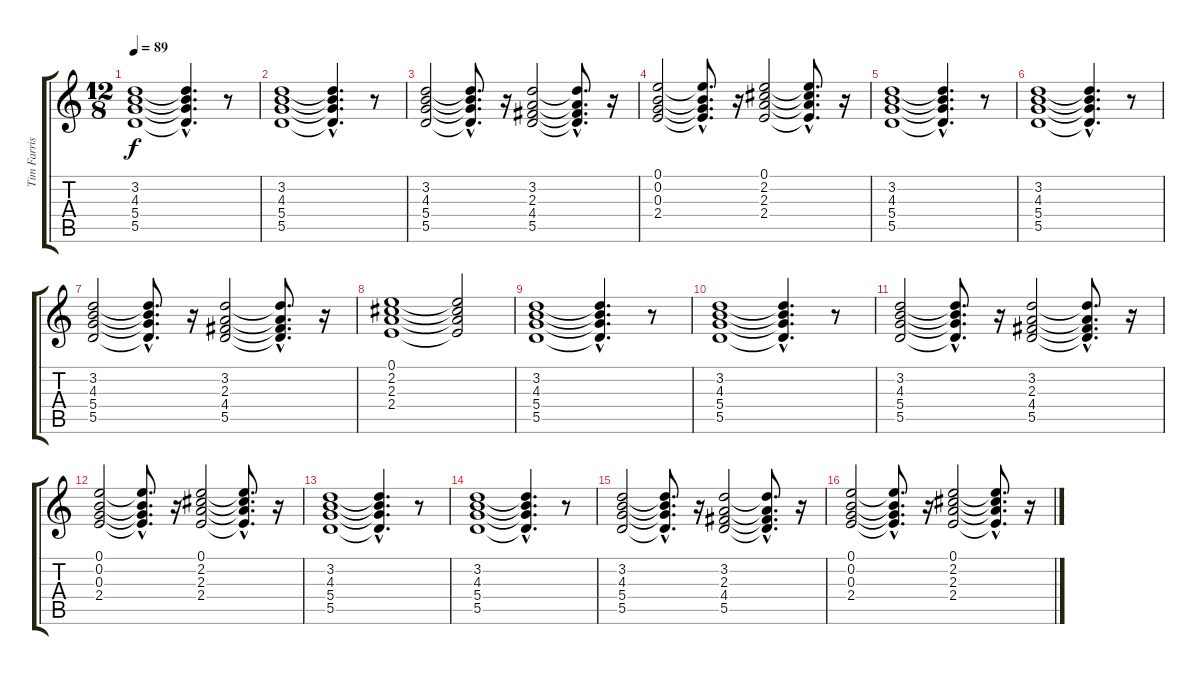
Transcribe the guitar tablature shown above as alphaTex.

\track ("Tim Farriss" "Tim Farris") {instrument acousticguitarsteel}
\staff {score tabs}
\tuning (E4 B3 G3 D3 A2 E2) {hide}
\ts (12 8)
\tempo 89
\clef g2
\ks c
(3.2 4.3 5.4 5.5).1{dy f} (3.2{hac t} 4.3{hac t} 5.4{hac t} 5.5{hac t}).4{d} r.8 |
(3.2 4.3 5.4 5.5).1 (3.2{hac t} 4.3{hac t} 5.4{hac t} 5.5{hac t}).4{d} r.8 |
(3.2 4.3 5.4 5.5).2 (3.2{hac t} 4.3{hac t} 5.4{hac t} 5.5{hac t}).8{d} r.16 (3.2 2.3 4.4 5.5).2 (3.2{hac t} 2.3{hac t} 4.4{hac t} 5.5{hac t}).8{d} r.16 |
(0.1 0.2 0.3 2.4).2 (0.1{hac t} 0.2{hac t} 0.3{hac t} 2.4{hac t}).8{d} r.16 (0.1 2.2 2.3 2.4).2 (0.1{hac t} 2.2{hac t} 2.3{hac t} 2.4{hac t}).8{d} r.16 |
(3.2 4.3 5.4 5.5).1 (3.2{hac t} 4.3{hac t} 5.4{hac t} 5.5{hac t}).4{d} r.8 |
(3.2 4.3 5.4 5.5).1 (3.2{hac t} 4.3{hac t} 5.4{hac t} 5.5{hac t}).4{d} r.8 |
(3.2 4.3 5.4 5.5).2 (3.2{hac t} 4.3{hac t} 5.4{hac t} 5.5{hac t}).8{d} r.16 (3.2 2.3 4.4 5.5).2 (3.2{hac t} 2.3{hac t} 4.4{hac t} 5.5{hac t}).8{d} r.16 |
(0.1 2.2 2.3 2.4).1 (0.1{t} 2.2{t} 2.3{t} 2.4{t}).2 |
(3.2 4.3 5.4 5.5).1 (3.2{hac t} 4.3{hac t} 5.4{hac t} 5.5{hac t}).4{d} r.8 |
(3.2 4.3 5.4 5.5).1 (3.2{hac t} 4.3{hac t} 5.4{hac t} 5.5{hac t}).4{d} r.8 |
(3.2 4.3 5.4 5.5).2 (3.2{hac t} 4.3{hac t} 5.4{hac t} 5.5{hac t}).8{d} r.16 (3.2 2.3 4.4 5.5).2 (3.2{hac t} 2.3{hac t} 4.4{hac t} 5.5{hac t}).8{d} r.16 |
(0.1 0.2 0.3 2.4).2 (0.1{hac t} 0.2{hac t} 0.3{hac t} 2.4{hac t}).8{d} r.16 (0.1 2.2 2.3 2.4).2 (0.1{hac t} 2.2{hac t} 2.3{hac t} 2.4{hac t}).8{d} r.16 |
(3.2 4.3 5.4 5.5).1 (3.2{hac t} 4.3{hac t} 5.4{hac t} 5.5{hac t}).4{d} r.8 |
(3.2 4.3 5.4 5.5).1 (3.2{hac t} 4.3{hac t} 5.4{hac t} 5.5{hac t}).4{d} r.8 |
(3.2 4.3 5.4 5.5).2 (3.2{hac t} 4.3{hac t} 5.4{hac t} 5.5{hac t}).8{d} r.16 (3.2 2.3 4.4 5.5).2 (3.2{hac t} 2.3{hac t} 4.4{hac t} 5.5{hac t}).8{d} r.16 |
(0.1 0.2 0.3 2.4).2 (0.1{hac t} 0.2{hac t} 0.3{hac t} 2.4{hac t}).8{d} r.16 (0.1 2.2 2.3 2.4).2 (0.1{hac t} 2.2{hac t} 2.3{hac t} 2.4{hac t}).8{d} r.16
